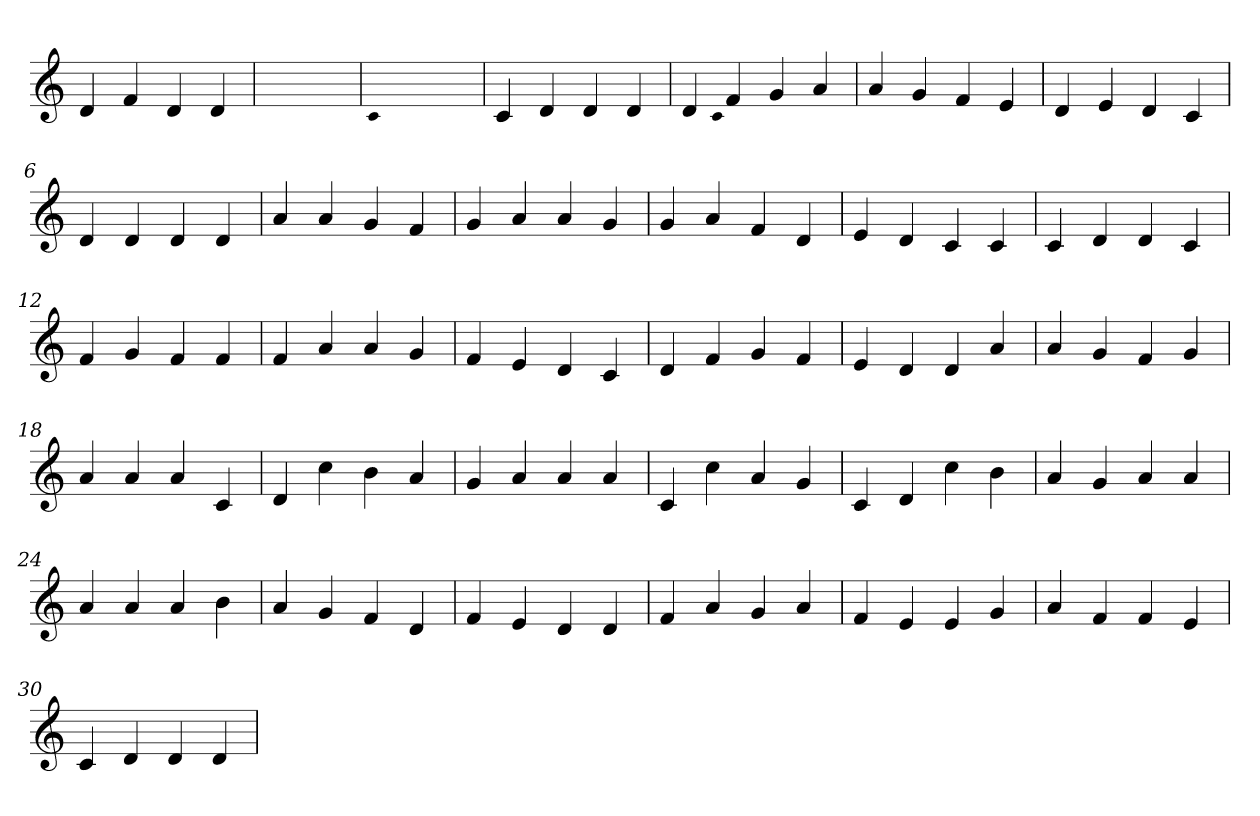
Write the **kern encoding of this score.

**kern
*part1
*staff1
*clefG2
=1
4d
4f
4d
4d
=2
1ryy
=2
qqc
1ryy
=2
4c
4d
4d
4d
=3
4d
qqc
4f
4g
4a
=4
4a
4g
4f
4e
=5
4d
4e
4d
4c
=6
4d
4d
4d
4d
=7
4a
4a
4g
4f
=8
4g
4a
4a
4g
=9
4g
4a
4f
4d
=10
4e
4d
4c
4c
=11
4c
4d
4d
4c
=12
4f
4g
4f
4f
=13
4f
4a
4a
4g
=14
4f
4e
4d
4c
=15
4d
4f
4g
4f
=16
4e
4d
4d
4a
=17
4a
4g
4f
4g
=18
4a
4a
4a
4c
=19
4d
4cc
4b
4a
=20
4g
4a
4a
4a
=21
4c
4cc
4a
4g
=22
4c
4d
4cc
4b
=23
4a
4g
4a
4a
=24
4a
4a
4a
4b
=25
4a
4g
4f
4d
=26
4f
4e
4d
4d
=27
4f
4a
4g
4a
=28
4f
4e
4e
4g
=29
4a
4f
4f
4e
=30
4c
4d
4d
4d
=
*-
